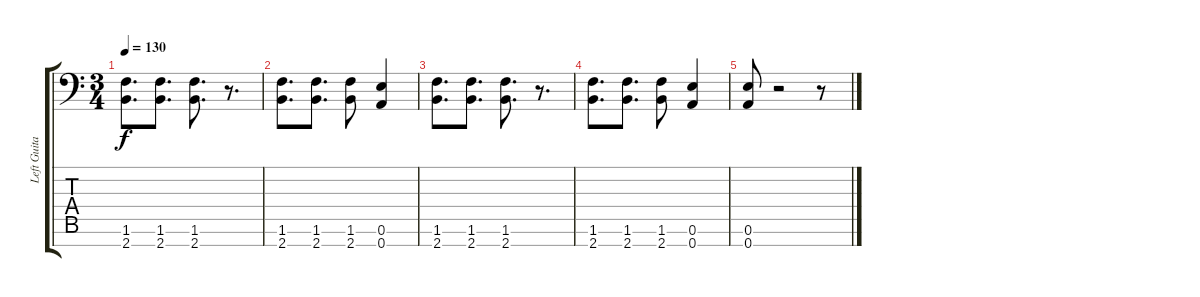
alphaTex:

\track ("Left Guitar" "Left Guita") {instrument distortionguitar}
\staff {score tabs}
\tuning (E4 B3 G3 D3 A2 E2 A1) {hide}
\ts (3 4)
\tempo 130
\clef f4
\ks c
(1.6 2.7).8{d dy f} (1.6 2.7).8{d} (1.6 2.7).8{d} r.8{d} |
(1.6 2.7).8{d} (1.6 2.7).8{d} (1.6 2.7).8 (0.6 0.7).4 |
(1.6 2.7).8{d} (1.6 2.7).8{d} (1.6 2.7).8{d} r.8{d} |
(1.6 2.7).8{d} (1.6 2.7).8{d} (1.6 2.7).8 (0.6 0.7).4 |
(0.6 0.7).8 r.2 r.8
